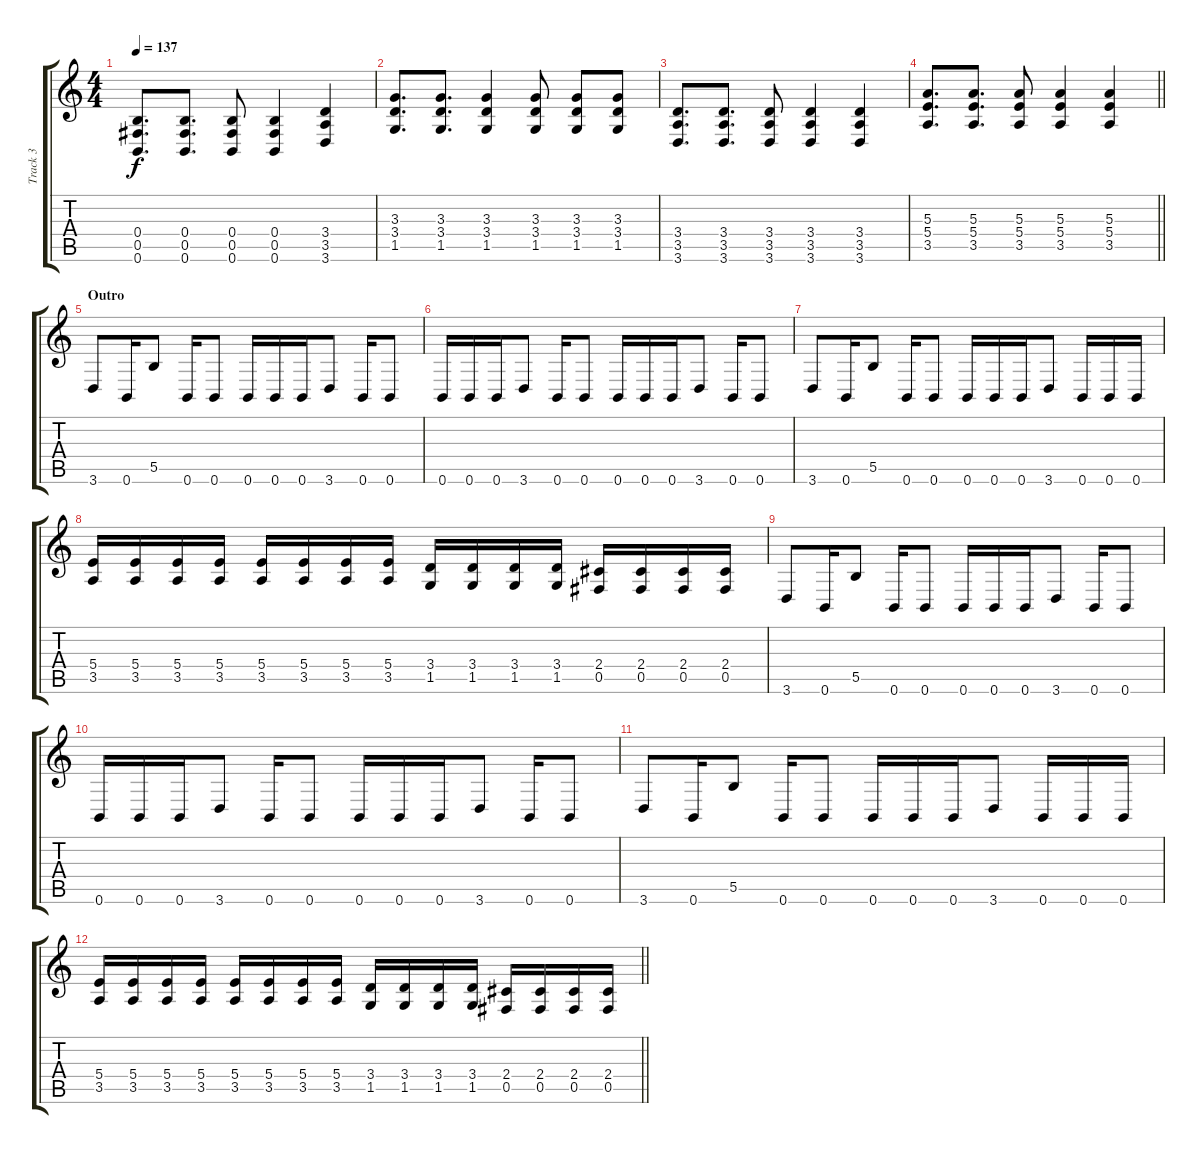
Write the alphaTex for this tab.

\track ("Track 3" "Track 3") {instrument overdrivenguitar}
\staff {score tabs}
\tuning (Db4 Ab3 E3 B2 Gb2 B1) {hide}
\ts (4 4)
\tempo 137
\clef g2
\ks c
(0.4 0.5 0.6).8{d dy f} (0.4 0.5 0.6).8{d} (0.4 0.5 0.6).8 (0.4 0.5 0.6).4 (3.4 3.5 3.6).4 |
(3.3 3.4 1.5).8{d} (3.3 3.4 1.5).8{d} (3.3 3.4 1.5).4 (3.3 3.4 1.5).8 (3.3 3.4 1.5).8 (3.3 3.4 1.5).8 |
(3.4 3.5 3.6).8{d} (3.4 3.5 3.6).8{d} (3.4 3.5 3.6).8 (3.4 3.5 3.6).4 (3.4 3.5 3.6).4 |
\barLineRight lightlight
(5.3 5.4 3.5).8{d} (5.3 5.4 3.5).8{d} (5.3 5.4 3.5).8 (5.3 5.4 3.5).4 (5.3 5.4 3.5).4 |
\section ("" "Outro")
3.6.8 0.6.16 5.5.8 0.6.16 0.6.8 0.6.16 0.6.16 0.6.16 3.6.8 0.6.16 0.6.8 |
0.6.16 0.6.16 0.6.16 3.6.8 0.6.16 0.6.8 0.6.16 0.6.16 0.6.16 3.6.8 0.6.16 0.6.8 |
3.6.8 0.6.16 5.5.8 0.6.16 0.6.8 0.6.16 0.6.16 0.6.16 3.6.8 0.6.16 0.6.16 0.6.16 |
(5.4 3.5).16 (5.4 3.5).16 (5.4 3.5).16 (5.4 3.5).16 (5.4 3.5).16 (5.4 3.5).16 (5.4 3.5).16 (5.4 3.5).16 (3.4 1.5).16 (3.4 1.5).16 (3.4 1.5).16 (3.4 1.5).16 (2.4 0.5).16 (2.4 0.5).16 (2.4 0.5).16 (2.4 0.5).16 |
3.6.8 0.6.16 5.5.8 0.6.16 0.6.8 0.6.16 0.6.16 0.6.16 3.6.8 0.6.16 0.6.8 |
0.6.16 0.6.16 0.6.16 3.6.8 0.6.16 0.6.8 0.6.16 0.6.16 0.6.16 3.6.8 0.6.16 0.6.8 |
3.6.8 0.6.16 5.5.8 0.6.16 0.6.8 0.6.16 0.6.16 0.6.16 3.6.8 0.6.16 0.6.16 0.6.16 |
\barLineRight lightlight
(5.4 3.5).16 (5.4 3.5).16 (5.4 3.5).16 (5.4 3.5).16 (5.4 3.5).16 (5.4 3.5).16 (5.4 3.5).16 (5.4 3.5).16 (3.4 1.5).16 (3.4 1.5).16 (3.4 1.5).16 (3.4 1.5).16 (2.4 0.5).16 (2.4 0.5).16 (2.4 0.5).16 (2.4 0.5).16
